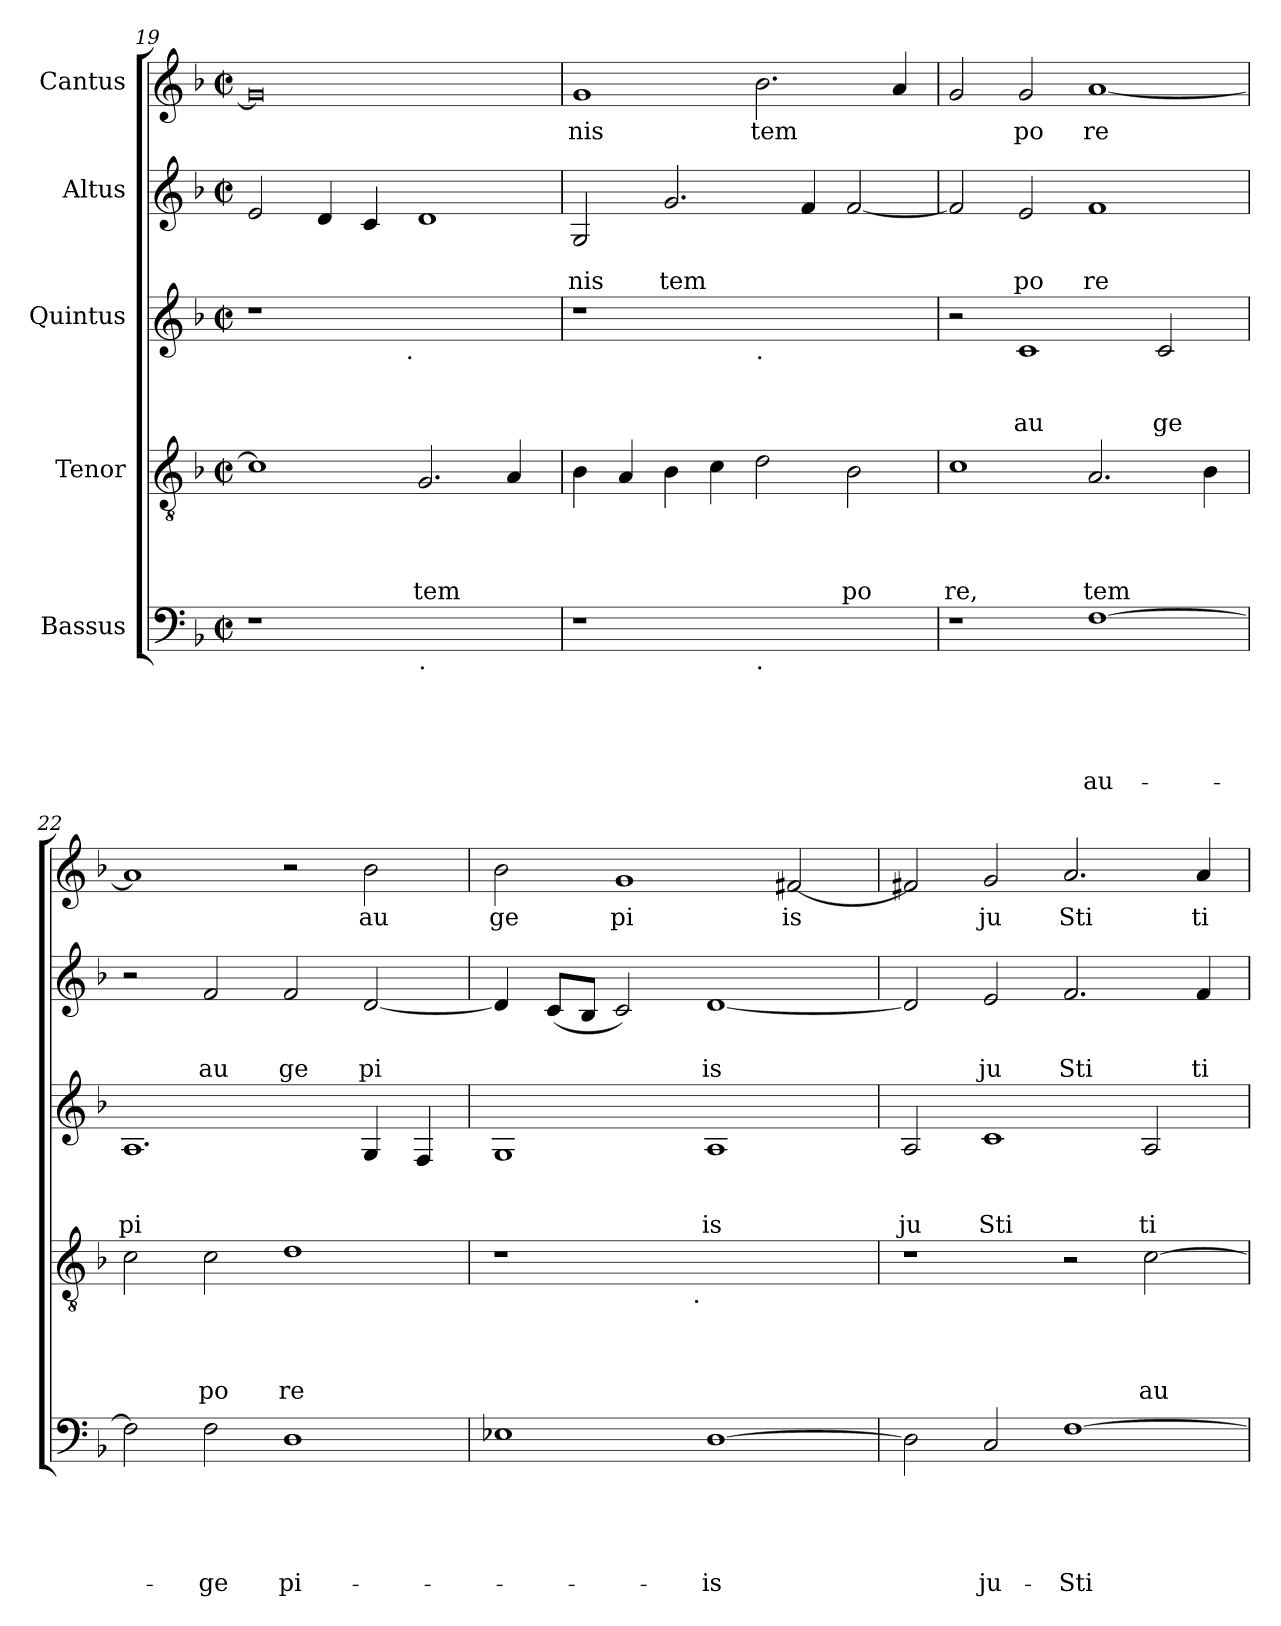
**kern	**text	**text	**text	**text	**text	**kern	**text	**text	**text	**text	**kern	**text	**text	**text	**kern	**text	**text	**kern	**text
*part5	*part5	*part5	*part5	*part5	*part5	*part4	*part4	*part4	*part4	*part4	*part3	*part3	*part3	*part3	*part2	*part2	*part2	*part1	*part1
*staff5	*staff5	*staff5	*staff5	*staff5	*staff5	*staff4	*staff4	*staff4	*staff4	*staff4	*staff3	*staff3	*staff3	*staff3	*staff2	*staff2	*staff2	*staff1	*staff1
*I"Bassus	*	*	*	*	*	*I"Tenor	*	*	*	*	*I"Quintus	*	*	*	*I"Altus	*	*	*I"Cantus	*
!!LO:PB:g=z
*clefF4	*	*	*	*	*	*clefGv2	*	*	*	*	*clefG2	*	*	*	*clefG2	*	*	*clefG2	*
*k[b-]	*	*	*	*	*	*k[b-]	*	*	*	*	*k[b-]	*	*	*	*k[b-]	*	*	*k[b-]	*
*F:	*	*	*	*	*	*F:	*	*	*	*	*F:	*	*	*	*F:	*	*	*F:	*
*M2/2	*	*	*	*	*	*M2/2	*	*	*	*	*M2/2	*	*	*	*M2/2	*	*	*M2/2	*
*met(c|)	*	*	*	*	*	*met(c|)	*	*	*	*	*met(c|)	*	*	*	*met(c|)	*	*	*met(c|)	*
=19	=19	=19	=19	=19	=19	=19	=19	=19	=19	=19	=19	=19	=19	=19	=19	=19	=19	=19	=19
*	*	*	*	*	*	*	*	*	*	*	*^	*	*	*	*	*	*	*	*
1r	.	.	.	.	.	1c]	.	.	.	.	1r	2ryy	.	.	.	2e/	.	.	0g]	.
.	.	.	.	.	.	.	.	.	.	.	.	4...ryy	.	.	.	4d/	.	.	.	.
.	.	.	.	.	.	.	.	.	.	.	.	.	.	.	.	4c/	.	.	.	.
!	!	!	!	!	!	!	!	!	!	!	!	!LO:TX:b:t=.	!	!	!	!	!	!	!	!
.	.	.	.	.	.	.	.	.	.	.	.	1ryy	.	.	.	.	.	.	.	.
!LO:TX:b:t=.	!	!	!	!	!	!	!	!	!	!	!	!	!	!	!	!	!	!	!	!
!	!	!	!	!	!	!	!	!	!	!LO:LY:b	!	!	!	!	!	!	!	!	!	!
1ryy	.	.	.	.	.	2.G/	.	.	.	tem	1ryy	.	.	.	.	1d	.	.	.	.
.	.	.	.	.	.	4A/	.	.	.	.	.	.	.	.	.	.	.	.	.	.
.	.	.	.	.	.	.	.	.	.	.	.	32ryy	.	.	.	.	.	.	.	.
=20	=20	=20	=20	=20	=20	=20	=20	=20	=20	=20	=20	=20	=20	=20	=20	=20	=20	=20	=20	=20
!	!	!	!	!	!	!	!	!	!	!	!	!	!	!	!	!	!	!LO:LY:b	!	!LO:LY:b
*	*	*	*	*	*	*	*	*	*	*	*v	*v	*	*	*	*	*	*	*	*
1r	.	.	.	.	.	4B-\	.	.	.	.	1r	.	.	.	2G/	.	nis	1g	nis
.	.	.	.	.	.	4A/	.	.	.	.	.	.	.	.	.	.	.	.	.
!	!	!	!	!	!	!	!	!	!	!	!	!	!	!	!	!	!LO:LY:b	!	!
.	.	.	.	.	.	4B-\	.	.	.	.	.	.	.	.	2.g/	.	tem	.	.
.	.	.	.	.	.	4c\	.	.	.	.	.	.	.	.	.	.	.	.	.
!	!	!	!	!	!	!	!	!	!	!	!LO:TX:b:t=.	!	!	!	!	!	!	!	!
!LO:TX:b:t=.	!	!	!	!	!	!	!	!	!	!	!	!	!	!	!	!	!	!	!
!	!	!	!	!	!	!	!	!	!	!	!	!	!	!	!	!	!	!	!LO:LY:b
1ryy	.	.	.	.	.	2d\	.	.	.	.	1ryy	.	.	.	.	.	.	2.b-\	tem
.	.	.	.	.	.	.	.	.	.	.	.	.	.	.	4f/	.	.	.	.
!	!	!	!	!	!	!	!	!	!	!LO:LY:b	!	!	!	!	!	!	!	!	!
.	.	.	.	.	.	2B-\	.	.	.	po	.	.	.	.	[<2f/	.	.	.	.
.	.	.	.	.	.	.	.	.	.	.	.	.	.	.	.	.	.	4a/	.
=21	=21	=21	=21	=21	=21	=21	=21	=21	=21	=21	=21	=21	=21	=21	=21	=21	=21	=21	=21
!	!	!	!	!	!	!	!	!	!	!LO:LY:b	!	!	!	!	!	!	!	!	!
1r	.	.	.	.	.	1c	.	.	.	re,	2r	.	.	.	2f/]	.	.	2g/	.
!	!	!	!	!	!	!	!	!	!	!	!	!	!	!LO:LY:b	!	!	!LO:LY:b	!	!LO:LY:b
.	.	.	.	.	.	.	.	.	.	.	1c	.	.	au	2e/	.	po	2g/	po
!	!	!	!	!	!LO:LY:b	!	!	!	!	!LO:LY:b	!	!	!	!	!	!	!LO:LY:b	!	!LO:LY:b
[>1F	.	.	.	.	au-	2.A/	.	.	.	tem	.	.	.	.	1f	.	re	[<1a	re
!	!	!	!	!	!	!	!	!	!	!	!	!	!	!LO:LY:b	!	!	!	!	!
.	.	.	.	.	.	.	.	.	.	.	2c/	.	.	ge	.	.	.	.	.
.	.	.	.	.	.	4B-\	.	.	.	.	.	.	.	.	.	.	.	.	.
=22	=22	=22	=22	=22	=22	=22	=22	=22	=22	=22	=22	=22	=22	=22	=22	=22	=22	=22	=22
!	!	!	!	!	!	!	!	!	!	!	!	!	!	!LO:LY:b	!	!	!	!	!
2F\]	.	.	.	.	.	2c\	.	.	.	.	1.A	.	.	pi	2r	.	.	1a]	.
!	!	!	!	!	!LO:LY:b	!	!	!	!	!LO:LY:b	!	!	!	!	!	!	!LO:LY:b	!	!
2F\	.	.	.	.	-ge	2c\	.	.	.	po	.	.	.	.	2f/	.	au	.	.
!	!	!	!	!	!LO:LY:b	!	!	!	!	!LO:LY:b	!	!	!	!	!	!	!LO:LY:b	!	!
1D	.	.	.	.	pi-	1d	.	.	.	re	.	.	.	.	2f/	.	ge	2r	.
!	!	!	!	!	!	!	!	!	!	!	!	!	!	!	!	!	!LO:LY:b	!	!LO:LY:b
.	.	.	.	.	.	.	.	.	.	.	4G/	.	.	.	[<2d/	.	pi	2b-\	au
.	.	.	.	.	.	.	.	.	.	.	4F/	.	.	.	.	.	.	.	.
=23	=23	=23	=23	=23	=23	=23	=23	=23	=23	=23	=23	=23	=23	=23	=23	=23	=23	=23	=23
!	!	!	!	!	!	!	!	!	!	!	!	!	!	!	!	!	!	!	!LO:LY:b
*	*	*	*	*	*	*^	*	*	*	*	*	*	*	*	*	*	*	*	*
1E-X	.	.	.	.	.	1r	2ryy	.	.	.	.	1G	.	.	.	4d/]	.	.	2b-\	ge
.	.	.	.	.	.	.	.	.	.	.	.	.	.	.	.	(<8c/L	.	.	.	.
.	.	.	.	.	.	.	.	.	.	.	.	.	.	.	.	8B-/J	.	.	.	.
!	!	!	!	!	!	!	!	!	!	!	!	!	!	!	!	!	!	!	!	!LO:LY:b
.	.	.	.	.	.	.	4...ryy	.	.	.	.	.	.	.	.	2c/)	.	.	1g	pi
!	!	!	!	!	!	!	!LO:TX:b:t=.	!	!	!	!	!	!	!	!	!	!	!	!	!
.	.	.	.	.	.	.	1ryy	.	.	.	.	.	.	.	.	.	.	.	.	.
!	!	!	!	!	!LO:LY:b	!	!	!	!	!	!	!	!	!	!LO:LY:b	!	!	!LO:LY:b	!	!
[<1D	.	.	.	.	-is	1ryy	.	.	.	.	.	1A	.	.	is	[<1d	.	is	.	.
!	!	!	!	!	!	!	!	!	!	!	!	!	!	!	!	!	!	!	!	!LO:LY:b
.	.	.	.	.	.	.	.	.	.	.	.	.	.	.	.	.	.	.	[<2f#X/	is
.	.	.	.	.	.	.	32ryy	.	.	.	.	.	.	.	.	.	.	.	.	.
!!LO:LB:g=z
=24	=24	=24	=24	=24	=24	=24	=24	=24	=24	=24	=24	=24	=24	=24	=24	=24	=24	=24	=24	=24
!	!	!	!	!	!	!	!	!	!	!	!	!	!	!	!LO:LY:b	!	!	!	!	!
*	*	*	*	*	*	*v	*v	*	*	*	*	*	*	*	*	*	*	*	*	*
2D\]	.	.	.	.	.	1r	.	.	.	.	2A/	.	.	ju	2d/]	.	.	2f#X/]	.
!	!	!	!	!	!LO:LY:b	!	!	!	!	!	!	!	!	!LO:LY:b	!	!	!LO:LY:b	!	!LO:LY:b
2C/	.	.	.	.	ju-	.	.	.	.	.	1c	.	.	Sti	2e/	.	ju	2g/	ju
!	!	!	!	!	!LO:LY:b	!	!	!	!	!	!	!	!	!	!	!	!LO:LY:b	!	!LO:LY:b
[>1F	.	.	.	.	-Sti-	2r	.	.	.	.	.	.	.	.	2.f/	.	Sti	2.a/	Sti
!	!	!	!	!	!	!	!	!	!	!LO:LY:b	!	!	!	!LO:LY:b	!	!	!	!	!
.	.	.	.	.	.	[>2c\	.	.	.	au-	2A/	.	.	ti	.	.	.	.	.
!	!	!	!	!	!	!	!	!	!	!	!	!	!	!	!	!	!LO:LY:b	!	!LO:LY:b
.	.	.	.	.	.	.	.	.	.	.	.	.	.	.	4f/	.	ti	4a/	ti
=	=	=	=	=	=	=	=	=	=	=	=	=	=	=	=	=	=	=	=
*-	*-	*-	*-	*-	*-	*-	*-	*-	*-	*-	*-	*-	*-	*-	*-	*-	*-	*-	*-
